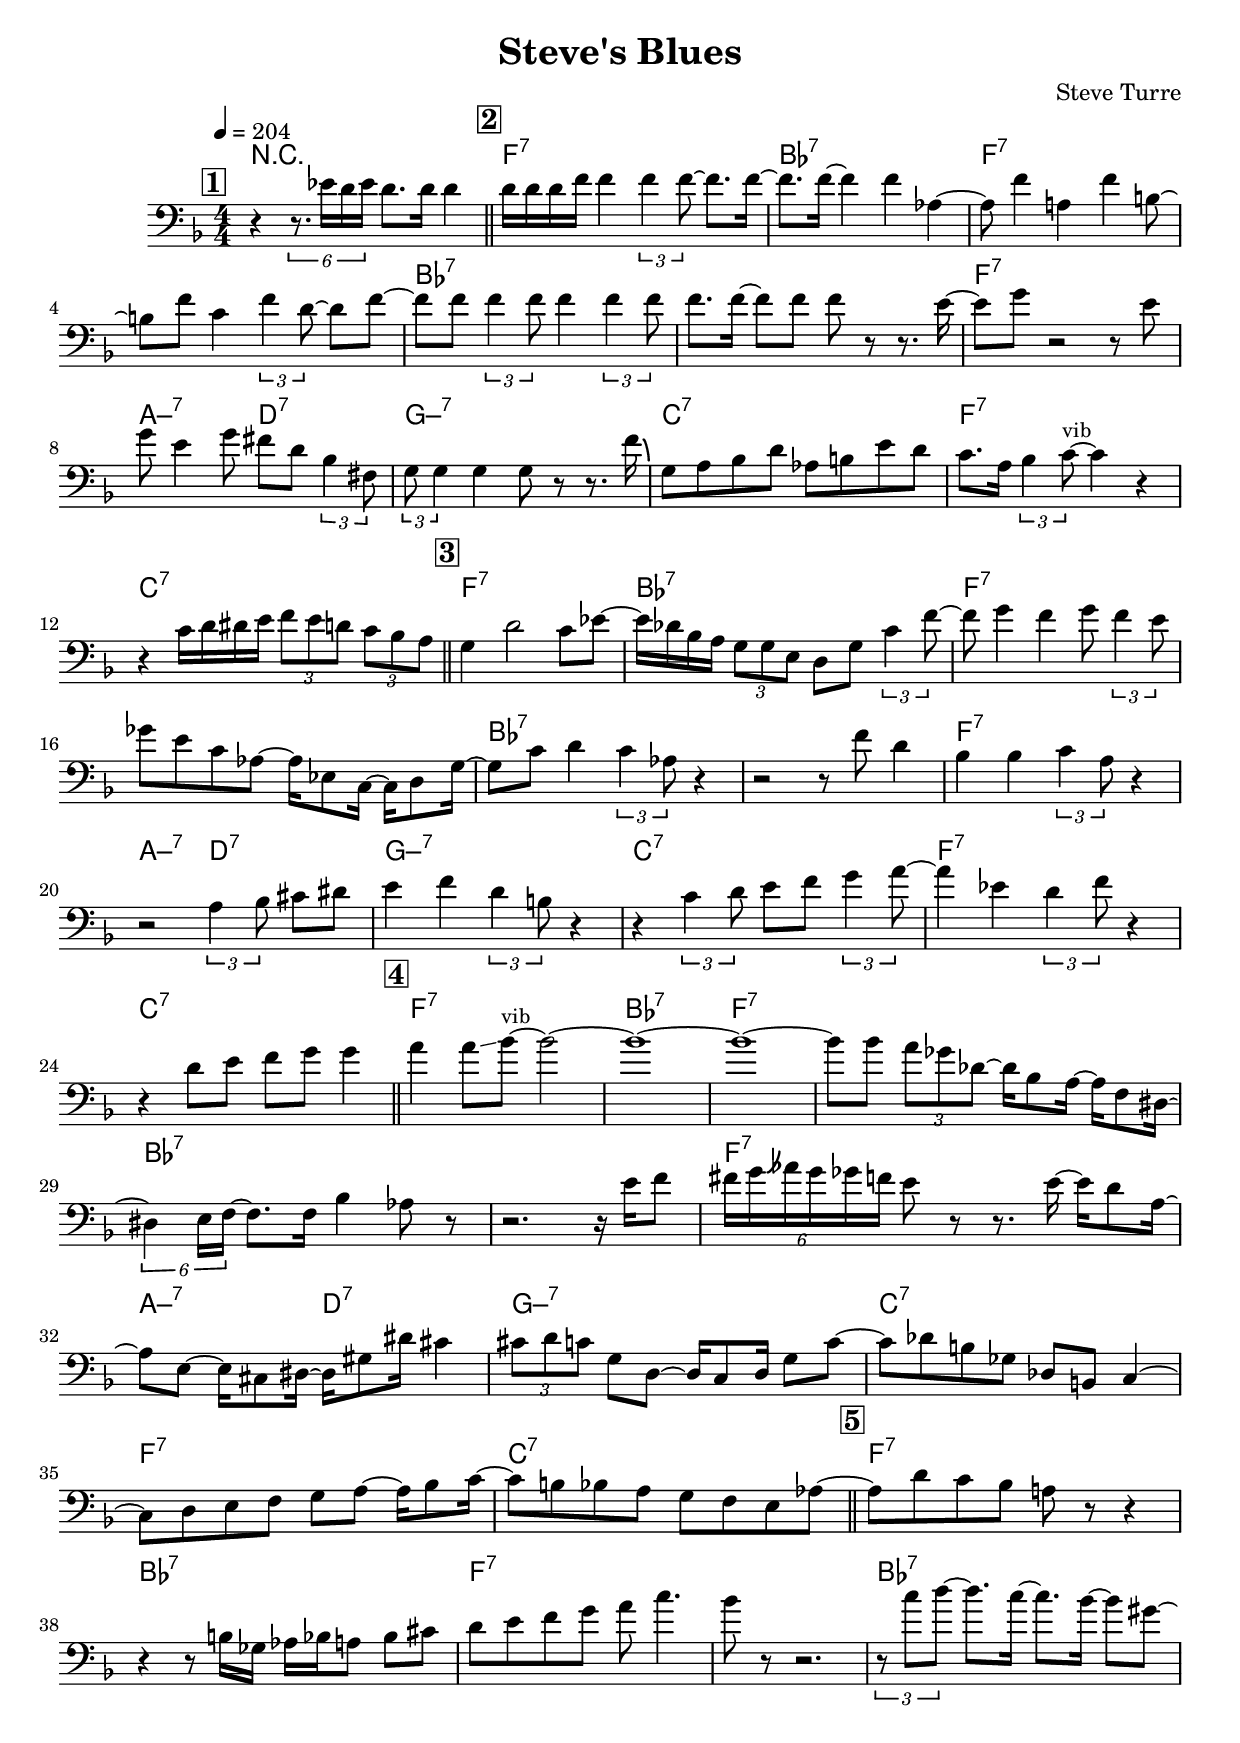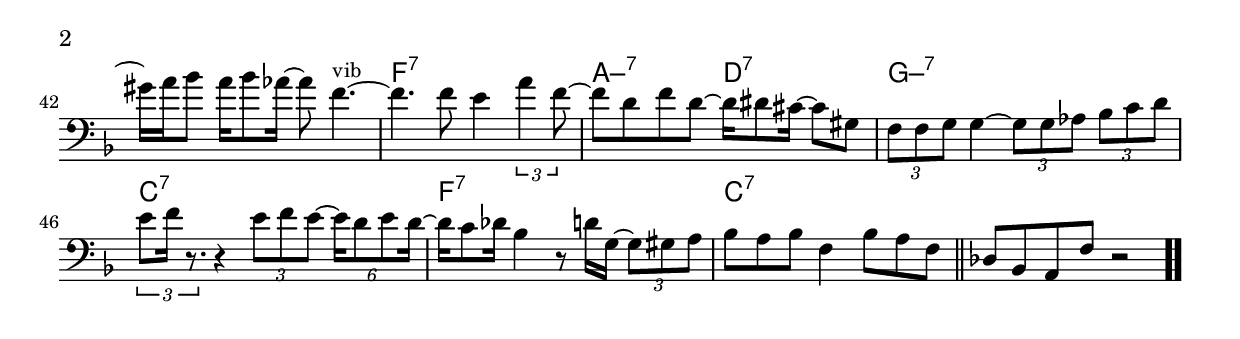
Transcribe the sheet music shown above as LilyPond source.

\version "2.13.2"

#(ly:set-option 'point-and-click #f)

\header {
  title = "Steve's Blues"
  composer = "Steve Turre"
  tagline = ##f
}
global =
{
    \override Staff.TimeSignature #'style = #'()
    \time 4/4
    \clef "bass"
    \key f \major
    \override Rest #'direction = #'0
    \override MultiMeasureRest #'staff-position = #0
}
\score
{
<<
    \transpose c' c'

    \new ChordNames { \chords {
      \set majorSevenSymbol = \markup { "maj7" }
      \set minorChordModifier = \markup { \char ##x2013 }
      | r1 
      | f1:7 | bes1:7 | f1:7 | s1 | bes1:7 | s1 | f1:7 | a2:min7 d2:7 
      | g1:min7 | c1:7 | f1:7 | c1:7 | f1:7 | bes1:7 | f1:7 | s1 
      | bes1:7 | s1 | f1:7 | a2:min7 d2:7 | g1:min7 | c1:7 | f1:7 | c1:7 
      | f1:7 | bes1:7 | f1:7 | s1 | bes1:7 | s1 | f1:7 | a2:min7 d2:7 
      | g1:min7 | c1:7 | f1:7 | c1:7 | f1:7 | bes1:7 | f1:7 | s1 
      | bes1:7 | s1 | f1:7 | a2:min7 d2:7 | g1:min7 | c1:7 | f1:7 | c1:7|
      }
      }

    \new Staff
    <<
    \transpose c' c'

    {
      \global
  		%\override Score.MetronomeMark #'transparent = ##t
  		%\override Score.MetronomeMark #'stencil = ##f
  		
  		\override HorizontalBracket #'direction = #UP
  		\override HorizontalBracket #'bracket-flare = #'(0 . 0)
  		
  		\override TextSpanner #'dash-fraction = #1.0
  		\override TextSpanner #'bound-details #'left #'text = \markup{ \concat{\draw-line #'(0 . -1.0) \draw-line #'(1.0 . 0) }}
  		\override TextSpanner #'bound-details #'right #'text = \markup{ \concat{ \draw-line #'(1.0 . 0) \draw-line #'(0 . -1.0) }}
          \set Score.markFormatter = #format-mark-box-numbers


      \tempo 4 = 204
      \set Score.currentBarNumber = #0
     
      \bar "||" \mark \default r4 \tuplet 6/4 {r8. es'16 d'16 es'16} d'8. d'16 d'4 
      \bar "||" \mark \default d'16 d'16 d'16 f'16 f'4 \tuplet 3/2 {f'4 f'8~} f'8. f'16~ 
      | f'8. f'16~ f'4 f'4 aes4~ 
      | aes8 f'4 a4 f'4 b8~ 
      | b8 f'8 c'4 \tuplet 3/2 {f'4 d'8~} d'8 f'8~ 
      | f'8 f'8 \tuplet 3/2 {f'4 f'8} f'4 \tuplet 3/2 {f'4 f'8} 
      | f'8. f'16~ f'8 f'8 f'8 r8 r8. e'16~ 
      | e'8 g'8 r2 r8 e'8 
      | g'8 e'4 g'8 fis'8 d'8 \tuplet 3/2 {bes4 fis8} 
      | \tuplet 3/2 {g8 g4} g4 g8 r8 r8. f'16\bendAfter #-4  
      | g8 a8 bes8 d'8 aes8 b8 e'8 d'8 
      | c'8. a16 \tuplet 3/2 {bes4 c'8~^\markup{\left-align \small vib}} c'4 r4 
      | r4 c'16 d'16 dis'16 e'16 \tuplet 3/2 {f'8 e'8 d'8} \tuplet 3/2 {c'8 bes8 a8} 
      \bar "||" \mark \default g4 d'2 c'8 es'8~ 
      | es'16 des'16 bes16 a16 \tuplet 3/2 {g8 g8 e8} d8 g8 \tuplet 3/2 {c'4 f'8~} 
      | f'8 g'4 f'4 g'8 \tuplet 3/2 {f'4 e'8} 
      | ges'8 e'8 c'8 aes8~ aes16 es8 c16~ c16 d8 g16~ 
      | g8 c'8 d'4 \tuplet 3/2 {c'4 aes8} r4 
      | r2 r8 f'8 d'4 
      | bes4 bes4 \tuplet 3/2 {c'4 a8} r4 
      | r2 \tuplet 3/2 {a4 bes8} cis'8 dis'8 
      | e'4 f'4 \tuplet 3/2 {d'4 b8} r4 
      | r4 \tuplet 3/2 {c'4 d'8} e'8 f'8 \tuplet 3/2 {g'4 a'8~} 
      | a'4 es'4 \tuplet 3/2 {d'4 f'8} r4 
      | r4 d'8 e'8 f'8 g'8 g'4 
      \bar "||" \mark \default a'4 a'8\glissando  bes'8~^\markup{\left-align \small vib} bes'2~ 
      | bes'1~ 
      | bes'1~ 
      | bes'8 bes'8 \tuplet 3/2 {a'8 ges'8 des'8~} des'16 bes8 a16~ a16 f8 dis16~ 
      | \tuplet 6/4 {dis4 e16 f16~} f8. f16 bes4 aes8 r8 
      | r2. r16 e'16 f'8 
      | \tuplet 6/4 {fis'16 g'16\bendAfter #+4  aes'16 g'16 ges'16 f'16} e'8 r8 r8. e'16~ e'16 d'8 a16~ 
      | a8 e8~ e16 cis8 dis16~ dis16 gis8 dis'16 cis'4 
      | \tuplet 3/2 {cis'8 d'8 c'8} g8 d8~ d16 c8 d16 g8 c'8~ 
      | c'8 des'8 b8 ges8 des8 b,8 c4~ 
      | c8 d8 e8 f8 g8 a8~ a16 bes8 c'16~ 
      | c'8 b8 bes8 a8 g8 f8 e8 aes8~ 
      \bar "||" \mark \default aes8 d'8 c'8 bes8 a8 r8 r4 
      | r4 r8 b16 ges16 aes16 bes16 a8 bes8 cis'8 
      | d'8 e'8 f'8 g'8 a'8 c''4. 
      | bes'8 r8 r2. 
      | \tuplet 3/2 {r8 c''8 d''8~} d''8. c''16~ c''8. bes'16~ bes'8 gis'8~ 
      | gis'16 a'16 bes'8 a'16 bes'8 aes'16~ aes'8 f'4.~^\markup{\left-align \small vib} 
      | f'4. f'8 e'4 \tuplet 3/2 {a'4 f'8~} 
      | f'8 d'8 f'8 d'8~ d'16 dis'8 cis'16~ cis'8 gis8 
      | \tuplet 3/2 {f8 f8 g8} g4~ \tuplet 3/2 {g8 g8 aes8} \tuplet 3/2 {bes8 c'8 d'8} 
      | \tuplet 3/2 {e'8 f'16 r8.} r4 \tuplet 3/2 {e'8 f'8 e'8~} \tuplet 6/4 {e'16 d'8 e'8 d'16~} 
      | d'16 c'8 des'16 bes4 r8 d'16 g16~ \tuplet 3/2 {g8 gis8 a8} 
      | bes8 a8 bes8 f4 bes8 a8 f8 
      \bar "||" des8 bes,8 a,8 f8 r2\bar  ".."
    }
    >>
>>    
}
